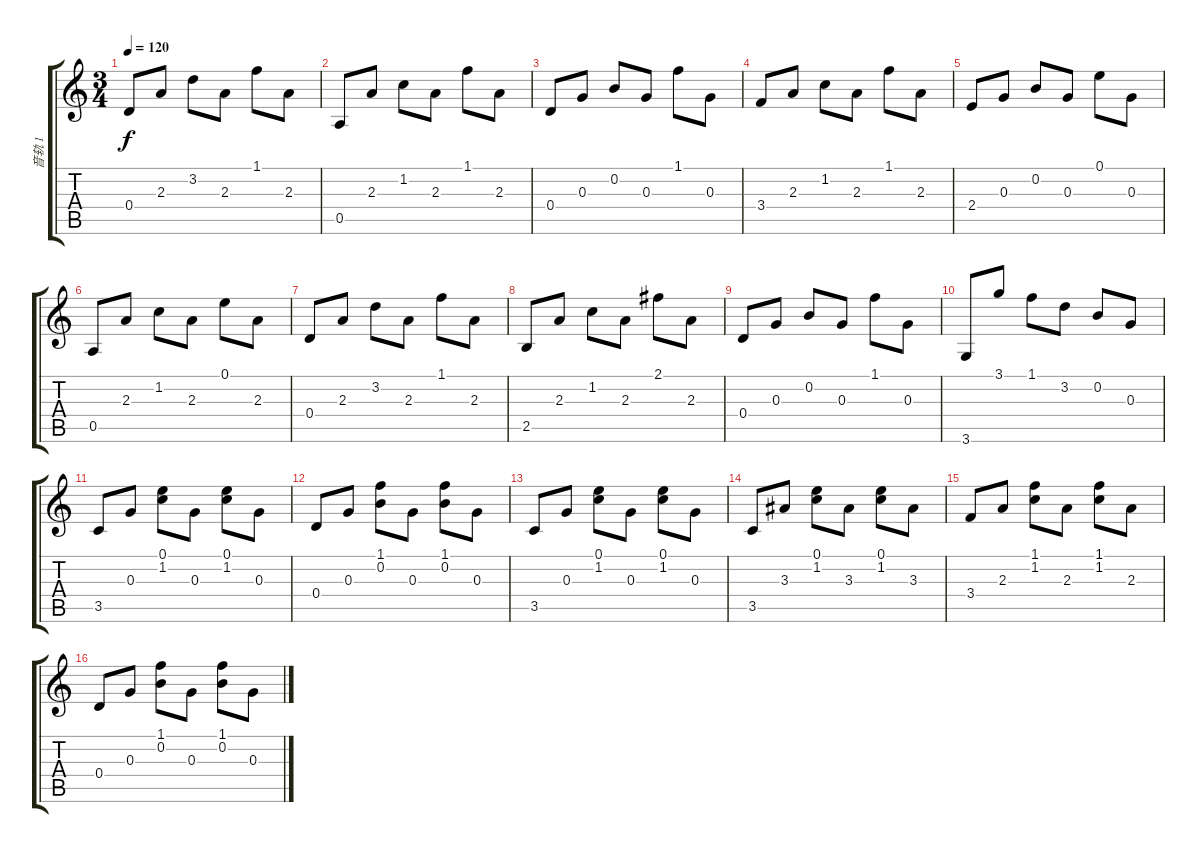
\track ("音轨 1" "音轨 1") {instrument acousticguitarnylon}
\staff {score tabs}
\tuning (E4 B3 G3 D3 A2 E2) {hide}
\ts (3 4)
\tempo 120
\clef g2
\ks c
0.4.8{dy f} 2.3.8 3.2.8 2.3.8 1.1.8 2.3.8 |
0.5.8 2.3.8 1.2.8 2.3.8 1.1.8 2.3.8 |
0.4.8 0.3.8 0.2.8 0.3.8 1.1.8 0.3.8 |
3.4.8 2.3.8 1.2.8 2.3.8 1.1.8 2.3.8 |
2.4.8 0.3.8 0.2.8 0.3.8 0.1.8 0.3.8 |
0.5.8 2.3.8 1.2.8 2.3.8 0.1.8 2.3.8 |
0.4.8 2.3.8 3.2.8 2.3.8 1.1.8 2.3.8 |
2.5.8 2.3.8 1.2.8 2.3.8 2.1.8 2.3.8 |
0.4.8 0.3.8 0.2.8 0.3.8 1.1.8 0.3.8 |
3.6.8 3.1.8 1.1.8 3.2.8 0.2.8 0.3.8 |
3.5.8 0.3.8 (0.1 1.2).8 0.3.8 (0.1 1.2).8 0.3.8 |
0.4.8 0.3.8 (1.1 0.2).8 0.3.8 (1.1 0.2).8 0.3.8 |
3.5.8 0.3.8 (0.1 1.2).8 0.3.8 (0.1 1.2).8 0.3.8 |
3.5.8 3.3.8 (0.1 1.2).8 3.3.8 (0.1 1.2).8 3.3.8 |
3.4.8 2.3.8 (1.1 1.2).8 2.3.8 (1.1 1.2).8 2.3.8 |
0.4.8 0.3.8 (1.1 0.2).8 0.3.8 (1.1 0.2).8 0.3.8
